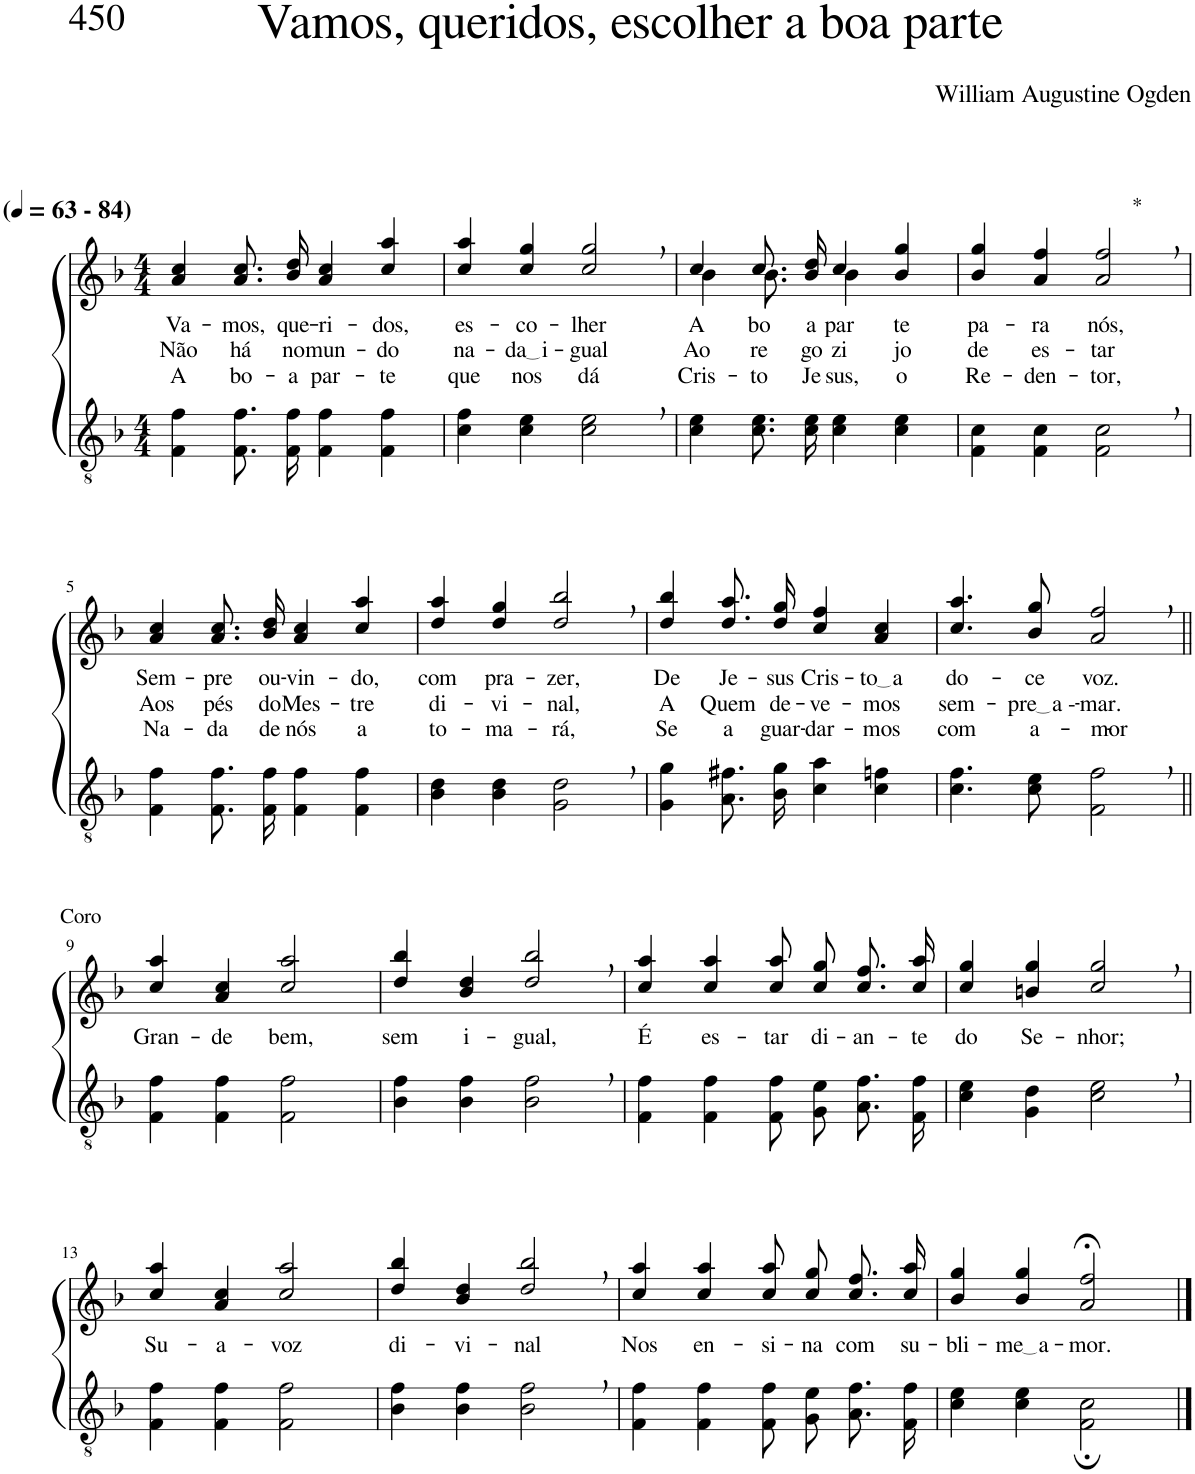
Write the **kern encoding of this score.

**kern	**kern	**text	**text	**text
*part2	*part1	*part1	*part1	*part1
*staff2	*staff1	*staff1	*staff1	*staff1
*I"Parte III e IV	*I"Parte I e II	*	*	*
*clefGv2	*clefG2	*	*	*
*Trd5c9	*Trd5c9	*	*	*
*k[b-]	*k[b-]	*	*	*
*M4/4	*M4/4	*	*	*
*MM63	*MM63	*	*	*
=1	=1	=1	=1	=1
!	!LO:TX:a:B:t=(	!	!	!
!	!LO:TX:a:B:t=- 84)	!	!	!
!	!	!LO:LY:b	!LO:LY:b	!LO:LY:b
4F\ 4f\	4a/ 4cc/	Va-	Não	A
!	!	!LO:LY:b	!LO:LY:b	!LO:LY:b
8.F\ 8.f\L	8.a\ 8.cc\L	-mos,	há	bo-
!	!	!LO:LY:b	!LO:LY:b	!LO:LY:b
16F\ 16f\Jk	16b-\ 16dd\Jk	que-	no	-a
!	!	!LO:LY:b	!LO:LY:b	!LO:LY:b
4F\ 4f\	4a/ 4cc/	-ri-	mun-	par-
!	!	!LO:LY:b	!LO:LY:b	!LO:LY:b
4F\ 4f\	4cc/ 4aa/	-dos,	-do	-te
=2	=2	=2	=2	=2
!	!	!LO:LY:b	!LO:LY:b	!LO:LY:b
4c\ 4f\	4cc/ 4aa/	es-	na-	que
!	!	!LO:LY:b	!LO:LY:b	!LO:LY:b
4c\ 4e\	4cc/ 4gg/	-co-	da i	nos
!	!	!LO:LY:b	!LO:LY:b	!LO:LY:b
2c\, 2e\,	2cc/, 2gg/,	-lher	-gual	dá
=3	=3	=3	=3	=3
*	*^	*	*	*
!	!	!	!LO:LY:b	!LO:LY:b	!LO:LY:b
4c\ 4e\	4cc/	4b-\	A	Ao	Cris-
!	!	!	!LO:LY:b	!LO:LY:b	!LO:LY:b
8.c\ 8.e\L	8.cc\L	8.b-\	bo-	re-	-to
!	!	!	!LO:LY:b	!LO:LY:b	!LO:LY:b
16c\ 16e\Jk	16b-\ 16dd\Jk	16ryy	-a	-go-	Je-
!	!	!	!LO:LY:b	!LO:LY:b	!LO:LY:b
4c\ 4e\	4cc/	4b-\	par-	-zi-	-sus,
!	!	!	!LO:LY:b	!LO:LY:b	!LO:LY:b
4c\ 4e\	4b-/ 4gg/	4ryy	-te	jo	o
=4	=4	=4	=4	=4	=4
!	!	!	!LO:LY:b	!LO:LY:b	!LO:LY:b
*	*v	*v	*	*	*
4F\ 4c\	4b-/ 4gg/	pa-	-de	Re-
!	!	!LO:LY:b	!LO:LY:b	!LO:LY:b
4F\ 4c\	4a/ 4ff/	-ra	es-	-den-
!	!LO:TX:a:t=*	!	!	!
!	!	!LO:LY:b	!LO:LY:b	!LO:LY:b
2F\, 2c\,	2a/, 2ff/,	nós,	-tar	-tor,
!!LO:LB:g=z
=5	=5	=5	=5	=5
!	!	!LO:LY:b	!LO:LY:b	!LO:LY:b
4F\ 4f\	4a/ 4cc/	Sem-	Aos	Na-
!	!	!LO:LY:b	!LO:LY:b	!LO:LY:b
8.F\ 8.f\L	8.a\ 8.cc\L	-pre	pés	-da
!	!	!LO:LY:b	!LO:LY:b	!LO:LY:b
16F\ 16f\Jk	16b-\ 16dd\Jk	ou-	do	de
!	!	!LO:LY:b	!LO:LY:b	!LO:LY:b
4F\ 4f\	4a/ 4cc/	-vin-	Mes-	nós
!	!	!LO:LY:b	!LO:LY:b	!LO:LY:b
4F\ 4f\	4cc/ 4aa/	-do,	-tre	a
=6	=6	=6	=6	=6
!	!	!LO:LY:b	!LO:LY:b	!LO:LY:b
4B-\ 4d\	4dd/ 4aa/	com	di-	to-
!	!	!LO:LY:b	!LO:LY:b	!LO:LY:b
4B-\ 4d\	4dd/ 4gg/	pra-	-vi-	-ma-
!	!	!LO:LY:b	!LO:LY:b	!LO:LY:b
2G\, 2d\,	2dd/, 2bb-/,	-zer,	-nal,	-rá,
=7	=7	=7	=7	=7
!	!	!LO:LY:b	!LO:LY:b	!LO:LY:b
4G\ 4g\	4dd/ 4bb-/	De	A	Se
!	!	!LO:LY:b	!LO:LY:b	!LO:LY:b
8.A\ 8.f#X\L	8.dd\ 8.aa\L	Je-	Quem	a
!	!	!LO:LY:b	!LO:LY:b	!LO:LY:b
16B-\ 16g\Jk	16dd\ 16gg\Jk	-sus	de-	guar-
!	!	!LO:LY:b	!LO:LY:b	!LO:LY:b
4c\ 4a\	4cc/ 4ff/	Cris-	-ve-	-dar-
!	!	!LO:LY:b	!LO:LY:b	!LO:LY:b
4c\ 4fn\	4a/ 4cc/	to a	-mos	-mos
=8	=8	=8	=8	=8
!	!	!LO:LY:b	!LO:LY:b	!LO:LY:b
4.c\ 4.f\	4.cc/ 4.aa/	do-	sem-	com
!	!	!LO:LY:b	!LO:LY:b	!LO:LY:b
8c\ 8e\	8b-/ 8gg/	-ce	pre a -	a-
!	!	!LO:LY:b	!LO:LY:b	!LO:LY:b
2F\, 2f\,	2a/, 2ff/,	voz.	-mar.	-mor-
!!LO:LB:g=z
=9||	=9||	=9||	=9||	=9||
!	!LO:TX:a:t=Coro	!	!	!
!	!	!LO:LY:b	!	!
4F\ 4f\	4cc/ 4aa/	Gran-	.	.
!	!	!LO:LY:b	!	!
4F\ 4f\	4a/ 4cc/	-de	.	.
!	!	!LO:LY:b	!	!
2F\ 2f\	2cc/ 2aa/	bem,	.	.
=10	=10	=10	=10	=10
!	!	!LO:LY:b	!	!
4B-\ 4f\	4dd/ 4bb-/	sem	.	.
!	!	!LO:LY:b	!	!
4B-\ 4f\	4b-/ 4dd/	i-	.	.
!	!	!LO:LY:b	!	!
2B-\, 2f\,	2dd/, 2bb-/,	-gual,	.	.
=11	=11	=11	=11	=11
!	!	!LO:LY:b	!	!
4F\ 4f\	4cc/ 4aa/	É	.	.
!	!	!LO:LY:b	!	!
4F\ 4f\	4cc/ 4aa/	es-	.	.
!	!	!LO:LY:b	!	!
8F\ 8f\L	8cc\ 8aa\L	-tar	.	.
!	!	!LO:LY:b	!	!
8G\ 8e\J	8cc\ 8gg\J	di-	.	.
!	!	!LO:LY:b	!	!
8.A\ 8.f\L	8.cc\ 8.ff\L	-an-	.	.
!	!	!LO:LY:b	!	!
16F\ 16f\Jk	16cc\ 16aa\Jk	-te	.	.
=12	=12	=12	=12	=12
!	!	!LO:LY:b	!	!
4c\ 4e\	4cc/ 4gg/	do	.	.
!	!	!LO:LY:b	!	!
4G\ 4d\	4bn/ 4gg/	Se-	.	.
!	!	!LO:LY:b	!	!
2c\, 2e\,	2cc/, 2gg/,	-nhor;	.	.
!!LO:LB:g=z
=13	=13	=13	=13	=13
!	!	!LO:LY:b	!	!
4F\ 4f\	4cc/ 4aa/	Su-	.	.
!	!	!LO:LY:b	!	!
4F\ 4f\	4a/ 4cc/	-a-	.	.
!	!	!LO:LY:b	!	!
2F\ 2f\	2cc/ 2aa/	-voz	.	.
=14	=14	=14	=14	=14
!	!	!LO:LY:b	!	!
4B-\ 4f\	4dd/ 4bb-/	di-	.	.
!	!	!LO:LY:b	!	!
4B-\ 4f\	4b-/ 4dd/	-vi-	.	.
!	!	!LO:LY:b	!	!
2B-\, 2f\,	2dd/, 2bb-/,	-nal	.	.
=15	=15	=15	=15	=15
!	!	!LO:LY:b	!	!
4F\ 4f\	4cc/ 4aa/	Nos	.	.
!	!	!LO:LY:b	!	!
4F\ 4f\	4cc/ 4aa/	en-	.	.
!	!	!LO:LY:b	!	!
8F\ 8f\L	8cc\ 8aa\L	-si-	.	.
!	!	!LO:LY:b	!	!
8G\ 8e\J	8cc\ 8gg\J	-na	.	.
!	!	!LO:LY:b	!	!
8.A\ 8.f\L	8.cc\ 8.ff\L	com	.	.
!	!	!LO:LY:b	!	!
16F\ 16f\Jk	16cc\ 16aa\Jk	su-	.	.
=16	=16	=16	=16	=16
!	!	!LO:LY:b	!	!
4c\ 4e\	4b-/ 4gg/	-bli-	.	.
!	!	!LO:LY:b	!	!
4c\ 4e\	4b-/ 4gg/	me a	.	.
!	!	!LO:LY:b	!	!
2F\; 2c\;	2a/;< 2ff/;<	-mor.	.	.
==	==	==	==	==
*-	*-	*-	*-	*-
